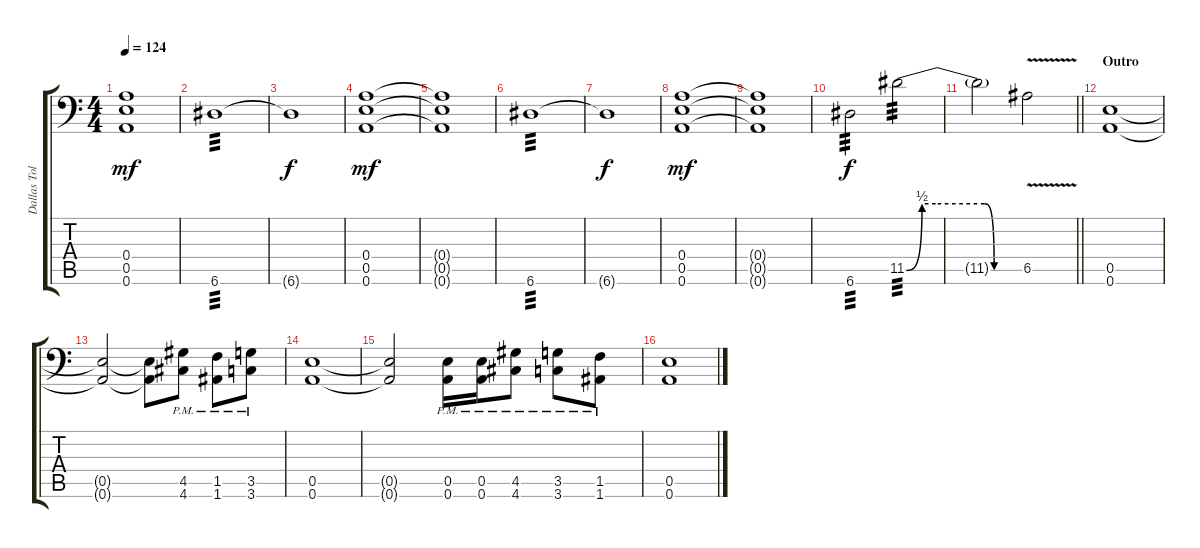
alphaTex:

\track ("Dallas Toler-Wade" "Dallas Tol") {instrument distortionguitar}
\staff {score tabs}
\tuning (B3 Gb3 D3 A2 E2 A1) {hide}
\ts (4 4)
\tempo 124
\clef f4
\ks c
(0.4{t} 0.5{t} 0.6{t}).1{dy mf} |
6.6.1{tp 3} |
6.6{t}.1{dy f} |
(0.4 0.5 0.6).1{dy mf} |
(0.4{t} 0.5{t} 0.6{t}).1 |
6.6.1{tp 3} |
6.6{t}.1{dy f} |
(0.4 0.5 0.6).1{dy mf} |
(0.4{t} 0.5{t} 0.6{t}).1 |
6.6.2{tp 3 dy f} 11.5{be (custom 0 0 8 2 15 2 40 2 45 0 60 0)}.2{tp 3} |
\barLineRight lightlight
11.5{t}.2 6.5{v}.2 |
\section ("" "Outro")
(0.5 0.6).1 |
(0.5{t} 0.6{t}).2 (0.5{t} 0.6{t}).8 (4.5{pm} 4.6{pm}).8 (1.5{pm} 1.6{pm}).8 (3.5{pm} 3.6{pm}).8 |
(0.5 0.6).1 |
(0.5{t} 0.6{t}).2 (0.5{pm} 0.6{pm}).16 (0.5{pm} 0.6{pm}).16 (4.5{pm} 4.6{pm}).8 (3.5{pm} 3.6{pm}).8 (1.5{pm} 1.6{pm}).8 |
(0.5 0.6).1
